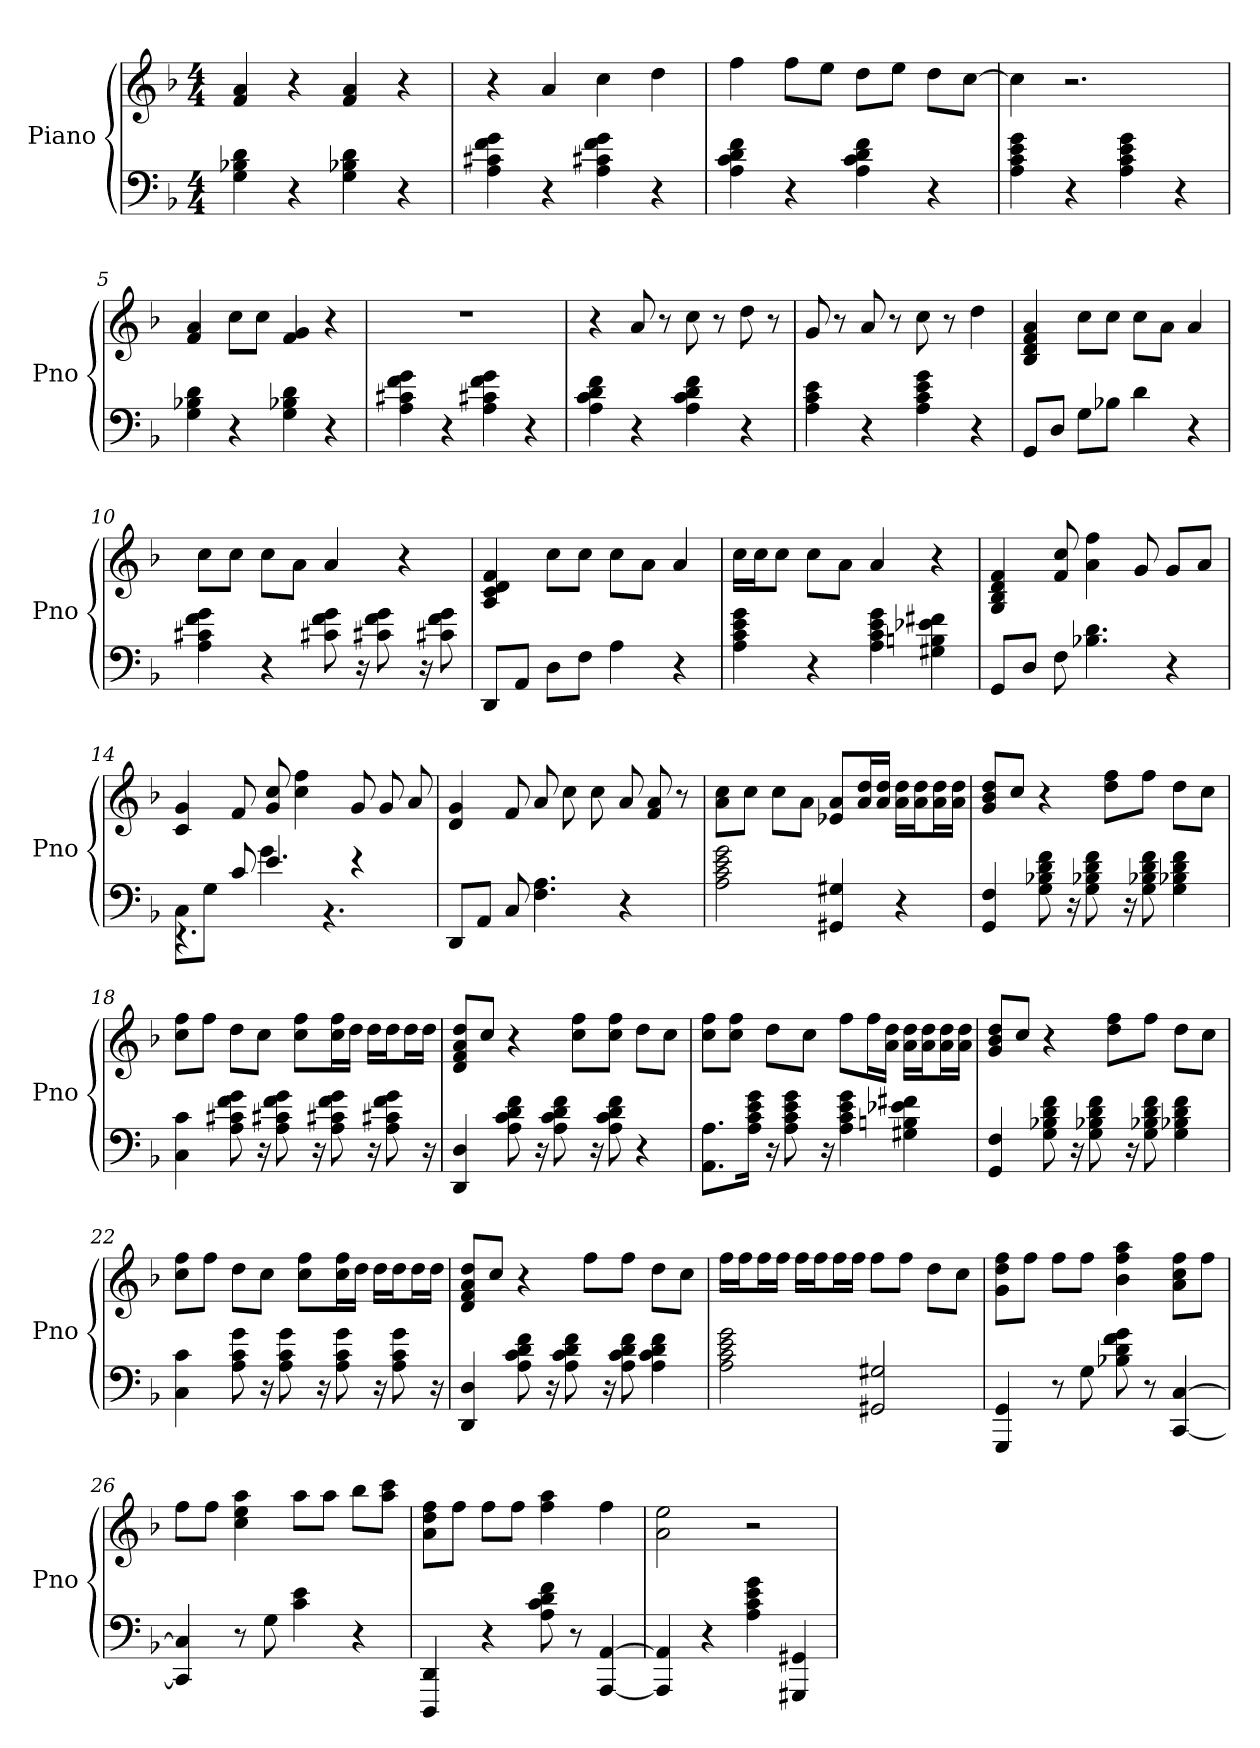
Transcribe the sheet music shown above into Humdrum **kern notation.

**kern	**kern
*part2	*part1
*staff2	*staff1
*I"Piano	*I"Piano
*I'Pno	*I'Pno
*clefF4	*clefG2
*k[b-]	*k[b-]
*F:	*F:
*M4/4	*M4/4
*MM127	*MM127
=1	=1
4G 4B-X 4d	4f 4a
4r	4r
4G 4B-X 4d	4f 4a
4r	4r
=2	=2
4A 4c#X 4f 4g	4r
4r	4a
4A 4c#X 4f 4g	4cc
4r	4dd
=3	=3
4A 4c 4d 4f	4ff
4r	8ff\L
.	8ee\J
4A 4c 4d 4f	8dd\L
.	8ee\J
4r	8dd\L
.	[8cc\J
=4	=4
4A 4c 4e 4g	4cc]
4r	2.r
4A 4c 4e 4g	.
4r	.
=5	=5
4G 4B-X 4d	4f 4a
4r	8cc\L
.	8cc\J
4G 4B-X 4d	4f 4g
4r	4r
=6	=6
4A 4c#X 4f 4g	1r
4r	.
4A 4c#X 4f 4g	.
4r	.
=7	=7
4A 4c 4d 4f	4r
4r	8a
.	8r
4A 4c 4d 4f	8cc
.	8r
4r	8dd
.	8r
=8	=8
4A 4c 4e	8g
.	8r
4r	8a
.	8r
4A 4c 4e 4g	8cc
.	8r
4r	4dd
=9	=9
8GG/L	4B- 4d 4f 4a
8D/J	.
8G\L	8cc\L
8B-X\J	8cc\J
4d	8cc\L
.	8a\J
4r	4a
=10	=10
4A 4c#X 4f 4g	8cc\L
.	8cc\J
4r	8cc\L
.	8a\J
8c#X 8f 8g	4a
16r	.
8c#X 8f 8g	.
.	4r
16r	.
8c#X 8f 8g	.
=11	=11
8DD/L	4A 4c 4d 4f
8AA/J	.
8D\L	8cc\L
8F\J	8cc\J
4A	8cc\L
.	8a\J
4r	4a
=12	=12
4A 4c 4e 4g	16cc\LL
.	16cc\J
.	8cc\J
4r	8cc\L
.	8a\J
4A 4c 4e 4g	4a
4G#X 4B 4e-X 4f#X	4r
=13	=13
8GG/L	4G 4B- 4d 4f
8D/J	.
8F	8f 8cc
4.B-X 4.d	4a 4ff
.	8g
4r	8g/L
.	8a/J
=14	=14
*^	*
8C\L	4.r	4c 4g
8G\J	.	.
8c	.	8f
4.e	4g	8g 8cc
.	.	4cc 4ff
.	4.r	.
4r	.	8g
.	.	8g
8ryy	8ryy	8a
*v	*v	*
=15	=15
8DD/L	4d 4g
8AA/J	.
8C	8f
4.F 4.A	8a
.	8cc
.	8cc
4r	8a
.	8f 8a
8ryy	8r
=16	=16
2A 2c 2e 2g	8a\ 8ccL
.	8cc\J
.	8cc\L
.	8a\J
4GG#X 4G#X	8e-X/ 8aL
.	16a/ 16ddL
.	16a/ 16ddJJ
4r	16a\ 16ddLL
.	16a\ 16ddJ
.	16a\ 16ddL
.	16a\ 16ddJJ
=17	=17
4GG 4F	8g/ 8b- 8ddL
.	8cc/J
8G 8B-X 8d 8f	4r
16r	.
8G 8B-X 8d 8f	.
.	8dd\ 8ffL
16r	.
8G 8B-X 8d 8f	8ff\J
4G 4B-X 4d 4f	8dd\L
.	8cc\J
=18	=18
4C 4c	8cc\ 8ffL
.	8ff\J
8A 8c#X 8f 8g	8dd\L
16r	8cc\J
8A 8c#X 8f 8g	.
.	8cc\ 8ffL
16r	.
8A 8c#X 8f 8g	16cc\ 16ffL
.	16dd\JJ
16r	16dd\LL
8A 8c#X 8f 8g	16dd\J
.	16dd\L
16r	16dd\JJ
=19	=19
4DD 4D	8d/ 8f 8a 8ddL
.	8cc/J
8A 8c 8d 8f	4r
16r	.
8A 8c 8d 8f	.
.	8cc\ 8ffL
16r	.
8A 8c 8d 8f	8cc\ 8ffJ
4r	8dd\L
.	8cc\J
=20	=20
8.AA\ 8.AL	8cc\ 8ffL
.	8cc\ 8ffJ
16A\ 16c 16e 16gJk	.
16r	8dd\L
8A 8c 8e 8g	.
.	8cc\J
16r	.
4A 4c 4e 4g	8ff\L
.	16ff\L
.	16a\ 16ddJJ
4G#X 4B 4e-X 4f#X	16a\ 16ddLL
.	16a\ 16ddJ
.	16a\ 16ddL
.	16a\ 16ddJJ
=21	=21
4GG 4F	8g/ 8b- 8ddL
.	8cc/J
8G 8B-X 8d 8f	4r
16r	.
8G 8B-X 8d 8f	.
.	8dd\ 8ffL
16r	.
8G 8B-X 8d 8f	8ff\J
4G 4B-X 4d 4f	8dd\L
.	8cc\J
=22	=22
4C 4c	8cc\ 8ffL
.	8ff\J
8A 8c 8g	8dd\L
16r	8cc\J
8A 8c 8g	.
.	8cc\ 8ffL
16r	.
8A 8c 8g	16cc\ 16ffL
.	16dd\JJ
16r	16dd\LL
8A 8c 8g	16dd\J
.	16dd\L
16r	16dd\JJ
=23	=23
4DD 4D	8d/ 8f 8a 8ddL
.	8cc/J
8A 8c 8d 8f	4r
16r	.
8A 8c 8d 8f	.
.	8ff\L
16r	.
8A 8c 8d 8f	8ff\J
4A 4c 4d 4f	8dd\L
.	8cc\J
=24	=24
2A 2c 2e 2g	16ff\LL
.	16ff\J
.	16ff\L
.	16ff\JJ
.	16ff\LL
.	16ff\J
.	16ff\L
.	16ff\JJ
2GG#X 2G#X	8ff\L
.	8ff\J
.	8dd\L
.	8cc\J
=25	=25
4GGG 4GG	8g\ 8dd 8ffL
.	8ff\J
8r	8ff\L
8G	8ff\J
8B-X 8d 8f 8g	4b- 4ff 4aa
8r	.
[4CC [4C	8a\ 8cc 8ffL
.	8ff\J
=26	=26
4CC] 4C]	8ff\L
.	8ff\J
8r	4cc 4ee 4aa
8G	.
4c 4e	8aa\L
.	8aa\J
4r	8bb-\L
.	8aa\ 8cccJ
=27	=27
4DDD 4DD	8a\ 8dd 8ffL
.	8ff\J
4r	8ff\L
.	8ff\J
8A 8c 8d 8f	4ff 4aa
8r	.
[4AAA [4AA	4ff
=28	=28
4AAA] 4AA]	2a 2ee
4r	.
4A 4c 4e 4g	2r
4GGG#X 4GG#X	.
=	=
*-	*-
